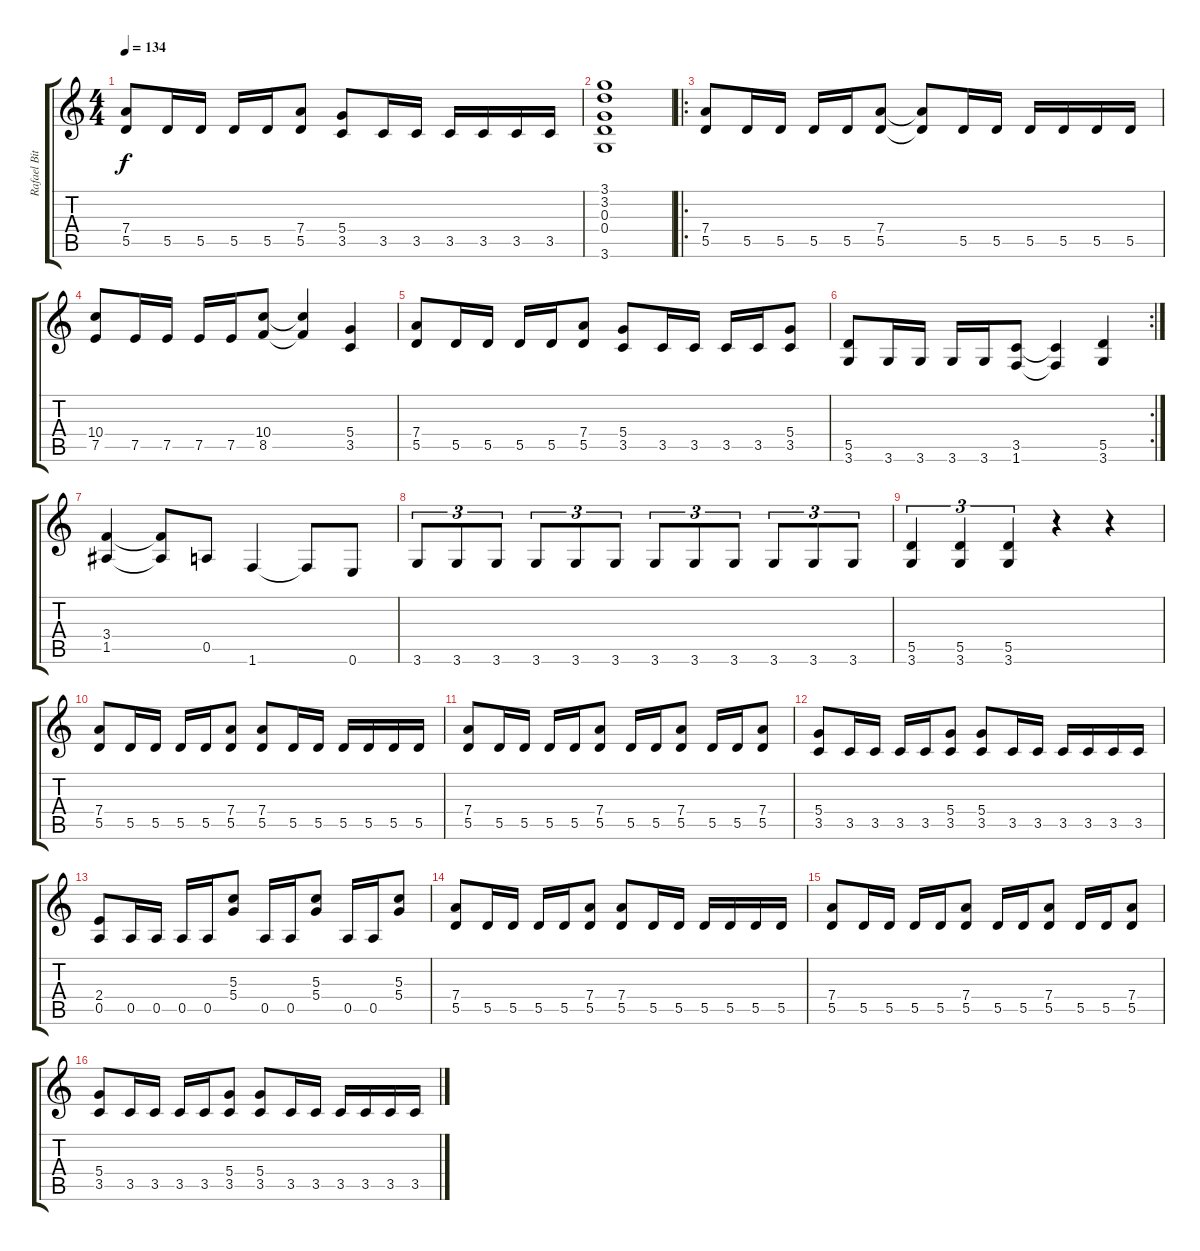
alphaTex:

\track ("Rafael Bittencourt" "Rafael Bit") {instrument distortionguitar}
\staff {score tabs}
\tuning (E4 B3 G3 D3 A2 E2) {hide}
\ts (4 4)
\tempo 134
\clef g2
\ks c
(7.4 5.5).8{dy f} 5.5.16 5.5.16 5.5.16 5.5.16 (7.4 5.5).8 (5.4 3.5).8 3.5.16 3.5.16 3.5.16 3.5.16 3.5.16 3.5.16 |
(3.1 3.2 0.3 0.4 3.6).1 |
\ro
(7.4 5.5).8 5.5.16 5.5.16 5.5.16 5.5.16 (7.4 5.5).8 (7.4{t} 5.5{t}).8 5.5.16 5.5.16 5.5.16 5.5.16 5.5.16 5.5.16 |
(10.4 7.5).8 7.5.16 7.5.16 7.5.16 7.5.16 (10.4 8.5).8 (10.4{t} 8.5{t}).4 (5.4 3.5).4 |
(7.4 5.5).8 5.5.16 5.5.16 5.5.16 5.5.16 (7.4 5.5).8 (5.4 3.5).8 3.5.16 3.5.16 3.5.16 3.5.16 (5.4 3.5).8 |
\rc 2
(5.5 3.6).8 3.6.16 3.6.16 3.6.16 3.6.16 (3.5 1.6).8 (3.5{t} 1.6{t}).4 (5.5 3.6).4 |
(3.4 1.5).4 (3.4{t} 1.5{t}).8 0.5.8 1.6.4 1.6{t}.8 0.6.8 |
3.6.8{tu (3 2)} 3.6.8{tu (3 2)} 3.6.8{tu (3 2)} 3.6.8{tu (3 2)} 3.6.8{tu (3 2)} 3.6.8{tu (3 2)} 3.6.8{tu (3 2)} 3.6.8{tu (3 2)} 3.6.8{tu (3 2)} 3.6.8{tu (3 2)} 3.6.8{tu (3 2)} 3.6.8{tu (3 2)} |
(5.5 3.6).4{tu (3 2)} (5.5 3.6).4{tu (3 2)} (5.5 3.6).4{tu (3 2)} r.4 r.4 |
(7.4 5.5).8 5.5.16 5.5.16 5.5.16 5.5.16 (7.4 5.5).8 (7.4 5.5).8 5.5.16 5.5.16 5.5.16 5.5.16 5.5.16 5.5.16 |
(7.4 5.5).8 5.5.16 5.5.16 5.5.16 5.5.16 (7.4 5.5).8 5.5.16 5.5.16 (7.4 5.5).8 5.5.16 5.5.16 (7.4 5.5).8 |
(5.4 3.5).8 3.5.16 3.5.16 3.5.16 3.5.16 (5.4 3.5).8 (5.4 3.5).8 3.5.16 3.5.16 3.5.16 3.5.16 3.5.16 3.5.16 |
(2.4 0.5).8 0.5.16 0.5.16 0.5.16 0.5.16 (5.3 5.4).8 0.5.16 0.5.16 (5.3 5.4).8 0.5.16 0.5.16 (5.3 5.4).8 |
(7.4 5.5).8 5.5.16 5.5.16 5.5.16 5.5.16 (7.4 5.5).8 (7.4 5.5).8 5.5.16 5.5.16 5.5.16 5.5.16 5.5.16 5.5.16 |
(7.4 5.5).8 5.5.16 5.5.16 5.5.16 5.5.16 (7.4 5.5).8 5.5.16 5.5.16 (7.4 5.5).8 5.5.16 5.5.16 (7.4 5.5).8 |
(5.4 3.5).8 3.5.16 3.5.16 3.5.16 3.5.16 (5.4 3.5).8 (5.4 3.5).8 3.5.16 3.5.16 3.5.16 3.5.16 3.5.16 3.5.16
